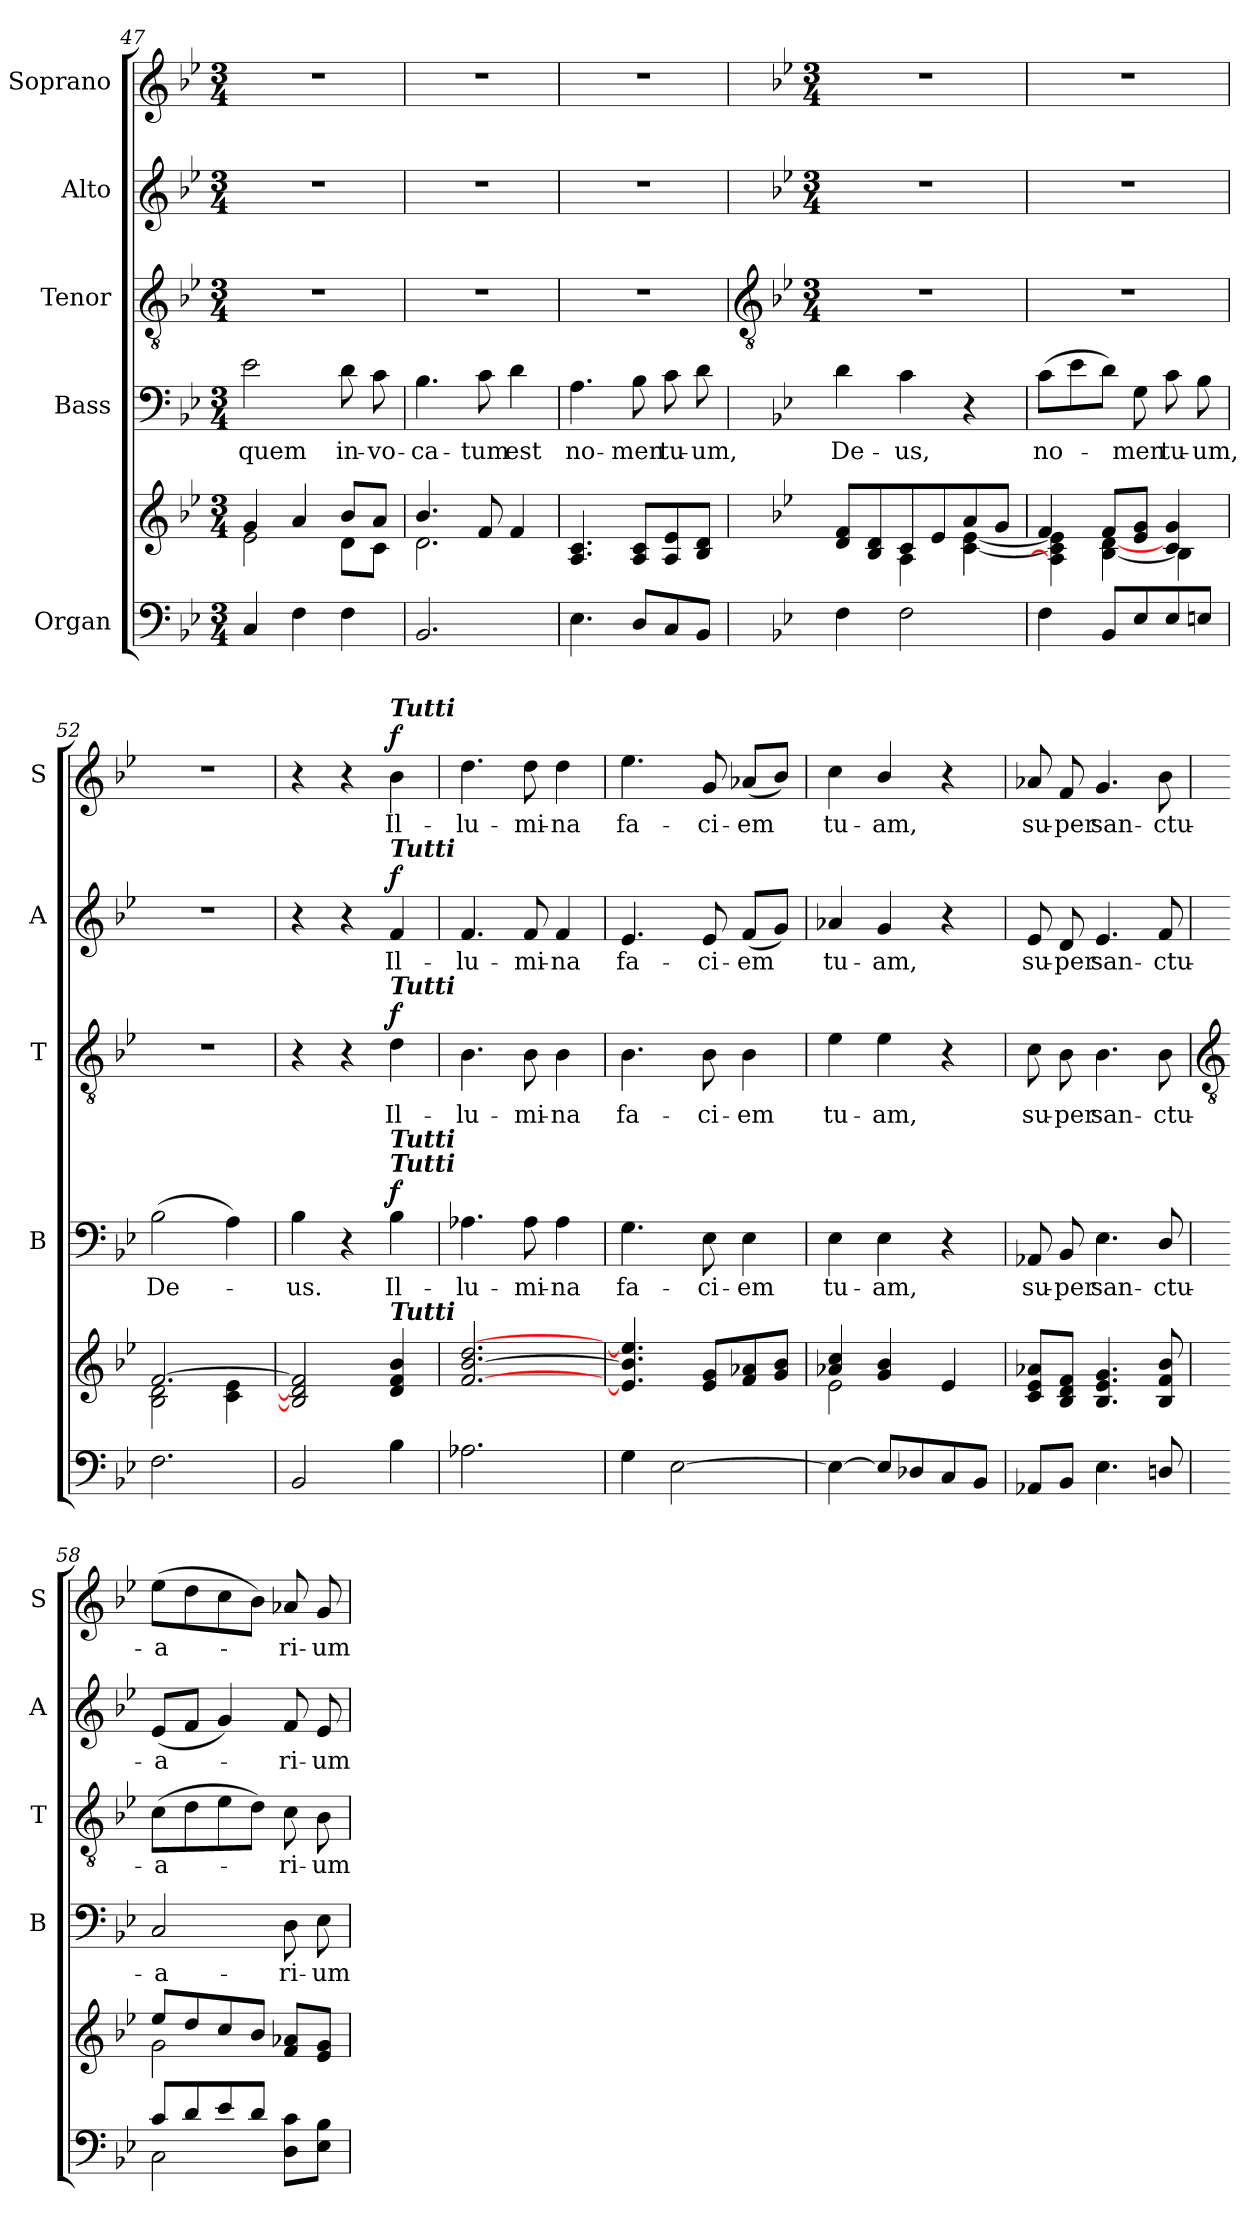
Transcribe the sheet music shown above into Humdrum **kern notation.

**kern	**kern	**kern	**text	**dynam	**kern	**text	**dynam	**kern	**text	**dynam	**kern	**text	**dynam
*part5	*part5	*part4	*part4	*part4	*part3	*part3	*part3	*part2	*part2	*part2	*part1	*part1	*part1
*staff6	*staff5	*staff4	*staff4	*staff4	*staff3	*staff3	*staff3	*staff2	*staff2	*staff2	*staff1	*staff1	*staff1
*I"Organ	*	*I"Bass	*	*	*I"Tenor	*	*	*I"Alto	*	*	*I"Soprano	*	*
*	*	*I'B	*	*	*I'T	*	*	*I'A	*	*	*I'S	*	*
*clefF4	*clefG2	*clefF4	*	*	*clefGv2	*	*	*clefG2	*	*	*clefG2	*	*
*k[b-e-]	*k[b-e-]	*k[b-e-]	*	*	*k[b-e-]	*	*	*k[b-e-]	*	*	*k[b-e-]	*	*
*B-:	*B-:	*B-:	*	*	*B-:	*	*	*B-:	*	*	*B-:	*	*
*M3/4	*M3/4	*M3/4	*	*	*M3/4	*	*	*M3/4	*	*	*M3/4	*	*
=47	=47	=47	=47	=47	=47	=47	=47	=47	=47	=47	=47	=47	=47
*	*^	*	*	*	*	*	*	*	*	*	*	*	*
!	!	!	!	!LO:LY:b	!	!	!	!	!	!	!	!	!	!
4C	4g/	2e-\	2e-	quem	.	2.r	.	.	2.r	.	.	2.r	.	.
4F	4a/	.	.	.	.	.	.	.	.	.	.	.	.	.
!	!	!	!	!LO:LY:b	!	!	!	!	!	!	!	!	!	!
4F	8b-/L	8d\L	8d	in-	.	.	.	.	.	.	.	.	.	.
!	!	!	!	!LO:LY:b	!	!	!	!	!	!	!	!	!	!
.	8a/J	8c\J	8c	-vo-	.	.	.	.	.	.	.	.	.	.
=48	=48	=48	=48	=48	=48	=48	=48	=48	=48	=48	=48	=48	=48	=48
!	!	!	!	!LO:LY:b	!	!	!	!	!	!	!	!	!	!
2.BB-	4.b-/	2.d\	4.B-	-ca-	.	2.r	.	.	2.r	.	.	2.r	.	.
!	!	!	!	!LO:LY:b	!	!	!	!	!	!	!	!	!	!
.	8f/	.	8c	-tum	.	.	.	.	.	.	.	.	.	.
!	!	!	!	!LO:LY:b	!	!	!	!	!	!	!	!	!	!
.	4f/	.	4d	est	.	.	.	.	.	.	.	.	.	.
=49	=49	=49	=49	=49	=49	=49	=49	=49	=49	=49	=49	=49	=49	=49
!	!	!LO:N:vis=1	!	!LO:LY:b	!	!	!	!	!	!	!	!	!	!
4.E-	4.A/ 4.c/	2.ryy	4.A	no-	.	2.r	.	.	2.r	.	.	2.r	.	.
!	!	!	!	!LO:LY:b	!	!	!	!	!	!	!	!	!	!
8DL	8A/ 8c/L	.	8B-	-men	.	.	.	.	.	.	.	.	.	.
!	!	!	!	!LO:LY:b	!	!	!	!	!	!	!	!	!	!
8C	8A/ 8e-/	.	8c	tu-	.	.	.	.	.	.	.	.	.	.
!	!	!	!	!LO:LY:b	!	!	!	!	!	!	!	!	!	!
8BB-J	8B-/ 8d/J	.	8d	-um,	.	.	.	.	.	.	.	.	.	.
!!LO:LB:g=z
=50	=50	=50	=50	=50	=50	=50	=50	=50	=50	=50	=50	=50	=50	=50
*	*	*	*	*	*	*clefGv2	*	*	*	*	*	*	*	*
*	*	*	*	*	*	*k[b-e-]	*	*	*k[b-e-]	*	*	*k[b-e-]	*	*
*	*	*	*	*	*	*B-:	*	*	*B-:	*	*	*B-:	*	*
*	*	*	*	*	*	*M3/4	*	*	*M3/4	*	*	*M3/4	*	*
!	!	!	!	!LO:LY:b	!	!LO:N:vis=1	!	!	!LO:N:vis=1	!	!	!LO:N:vis=1	!	!
4F	8d/ 8f/L	4ryy	4d	De-	.	2.r	.	.	2.r	.	.	2.r	.	.
.	8B-/ 8d/	.	.	.	.	.	.	.	.	.	.	.	.	.
!	!	!	!	!LO:LY:b	!	!	!	!	!	!	!	!	!	!
2F	8c/	4A\	4c	-us,	.	.	.	.	.	.	.	.	.	.
.	8e-/	.	.	.	.	.	.	.	.	.	.	.	.	.
.	8a/	[4c\ [4e-\	4r	.	.	.	.	.	.	.	.	.	.	.
.	8g/J	.	.	.	.	.	.	.	.	.	.	.	.	.
=51	=51	=51	=51	=51	=51	=51	=51	=51	=51	=51	=51	=51	=51	=51
!	!	!	!	!LO:LY:b	!	!LO:N:vis=1	!	!	!LO:N:vis=1	!	!	!LO:N:vis=1	!	!
4F	4f/	4A\] 4c\] 4e-\]	(>8cL	no-	.	2.r	.	.	2.r	.	.	2.r	.	.
.	.	.	8e-	.	.	.	.	.	.	.	.	.	.	.
8BB-L	8f/L	[4B-\ [4d\	8dJ)	.	.	.	.	.	.	.	.	.	.	.
!	!	!	!	!LO:LY:b	!	!	!	!	!	!	!	!	!	!
8E-	8e-/ 8g/J	.	8G	men	.	.	.	.	.	.	.	.	.	.
!	!	!	!	!LO:LY:b	!	!	!	!	!	!	!	!	!	!
8E-	4c/ 4g/	4B-\]	8c	tu-	.	.	.	.	.	.	.	.	.	.
!	!	!	!	!LO:LY:b	!	!	!	!	!	!	!	!	!	!
8EnJ	.	.	8B-	-um,	.	.	.	.	.	.	.	.	.	.
=52	=52	=52	=52	=52	=52	=52	=52	=52	=52	=52	=52	=52	=52	=52
!	!	!	!	!LO:LY:b	!	!LO:N:vis=1	!	!	!LO:N:vis=1	!	!	!LO:N:vis=1	!	!
2.F	[2.f/	2B-\ 2d\	(>2B-	De-	.	2.r	.	.	2.r	.	.	2.r	.	.
.	.	4c\ 4e-\	4A)	.	.	.	.	.	.	.	.	.	.	.
=53	=53	=53	=53	=53	=53	=53	=53	=53	=53	=53	=53	=53	=53	=53
!	!	!LO:N:vis=1	!	!LO:LY:b	!	!	!	!	!	!	!	!	!	!
2BB-	2B-/] 2d/] 2f/]	2.ryy	4B-	us.	.	4r	.	.	4r	.	.	4r	.	.
.	.	.	4r	.	.	4r	.	.	4r	.	.	4r	.	.
!	!	!	!	!	!	!	!	!	!	!	!	!LO:TX:a:Bi:t=Tutti	!	!
!	!	!	!	!	!	!	!	!	!LO:TX:a:Bi:t=Tutti	!	!	!	!	!
!	!	!	!	!	!	!LO:TX:a:Bi:t=Tutti	!	!	!	!	!	!	!	!
!	!	!	!LO:TX:a:Bi:t=Tutti	!	!	!	!	!	!	!	!	!	!	!
!	!	!	!LO:TX:a:Bi:t=Tutti	!	!	!	!	!	!	!	!	!	!	!
!	!LO:TX:a:Bi:t=Tutti	!	!	!	!	!	!	!	!	!	!	!	!	!
!	!	!	!	!LO:LY:b	!LO:DY:b	!	!LO:LY:b	!LO:DY:b	!	!LO:LY:b	!LO:DY:b	!	!LO:LY:b	!LO:DY:b
4B-	4d/ 4f/ 4b-/	.	4B-	Il-	f	4d	Il-	f	4f	Il-	f	4b-	Il-	f
=54	=54	=54	=54	=54	=54	=54	=54	=54	=54	=54	=54	=54	=54	=54
!	!	!LO:N:vis=1	!	!LO:LY:b	!	!	!LO:LY:b	!	!	!LO:LY:b	!	!	!LO:LY:b	!
2.A-X	[2.f/ [2.b-/ [2.dd/	2.ryy	4.A-X	-lu-	.	4.B-	-lu-	.	4.f	-lu-	.	4.dd	-lu-	.
!	!	!	!	!LO:LY:b	!	!	!LO:LY:b	!	!	!LO:LY:b	!	!	!LO:LY:b	!
.	.	.	8A-	-mi-	.	8B-	-mi-	.	8f	-mi-	.	8dd	-mi-	.
!	!	!	!	!LO:LY:b	!	!	!LO:LY:b	!	!	!LO:LY:b	!	!	!LO:LY:b	!
.	.	.	4A-	-na	.	4B-	-na	.	4f	-na	.	4dd	-na	.
=55	=55	=55	=55	=55	=55	=55	=55	=55	=55	=55	=55	=55	=55	=55
!	!	!LO:N:vis=1	!	!LO:LY:b	!	!	!LO:LY:b	!	!	!LO:LY:b	!	!	!LO:LY:b	!
4G	4.e-/] 4.b-/] 4.ee-/]	2.ryy	4.G	fa-	.	4.B-	fa-	.	4.e-	fa-	.	4.ee-	fa-	.
[2E-	.	.	.	.	.	.	.	.	.	.	.	.	.	.
!	!	!	!	!LO:LY:b	!	!	!LO:LY:b	!	!	!LO:LY:b	!	!	!LO:LY:b	!
.	8e-/ 8g/L	.	8E-	-ci-	.	8B-	-ci-	.	8e-	-ci-	.	8g	-ci-	.
!	!	!	!	!LO:LY:b	!	!	!LO:LY:b	!	!	!LO:LY:b	!	!	!LO:LY:b	!
.	8f/ 8a-X/	.	4E-	-em	.	4B-	-em	.	(<8fL	-em	.	(<8a-XL	-em	.
.	8g/ 8b-/J	.	.	.	.	.	.	.	8gJ)	.	.	8b-J)	.	.
=56	=56	=56	=56	=56	=56	=56	=56	=56	=56	=56	=56	=56	=56	=56
!	!	!	!	!LO:LY:b	!	!	!LO:LY:b	!	!	!LO:LY:b	!	!	!LO:LY:b	!
4E-_	4a-X/ 4cc/	2e-\	4E-	tu-	.	4e-	tu-	.	4a-X	tu-	.	4cc	tu-	.
!	!	!	!	!LO:LY:b	!	!	!LO:LY:b	!	!	!LO:LY:b	!	!	!LO:LY:b	!
8E-L]	4g/ 4b-/	.	4E-	-am,	.	4e-	-am,	.	4g	-am,	.	4b-/	-am,	.
8D-X	.	.	.	.	.	.	.	.	.	.	.	.	.	.
8C	4e-/	4ryy	4r	.	.	4r	.	.	4r	.	.	4r	.	.
8BB-J	.	.	.	.	.	.	.	.	.	.	.	.	.	.
=57	=57	=57	=57	=57	=57	=57	=57	=57	=57	=57	=57	=57	=57	=57
!	!	!LO:N:vis=1	!	!LO:LY:b	!	!	!LO:LY:b	!	!	!LO:LY:b	!	!	!LO:LY:b	!
8AA-XL	8c/ 8e-/ 8a-X/L	2.ryy	8AA-X	su-	.	8c	su-	.	8e-	su-	.	8a-X	su-	.
!	!	!	!	!LO:LY:b	!	!	!LO:LY:b	!	!	!LO:LY:b	!	!	!LO:LY:b	!
8BB-J	8B-/ 8d/ 8f/J	.	8BB-	-per	.	8B-	-per	.	8d	-per	.	8f	-per	.
!	!	!	!	!LO:LY:b	!	!	!LO:LY:b	!	!	!LO:LY:b	!	!	!LO:LY:b	!
4.E-	4.B-/ 4.e-/ 4.g/	.	4.E-	san-	.	4.B-	san-	.	4.e-	san-	.	4.g	san-	.
!	!	!	!	!LO:LY:b	!	!	!LO:LY:b	!	!	!LO:LY:b	!	!	!LO:LY:b	!
8Dn/	8B-/ 8f/ 8b-/	.	8D/	-ctu-	.	8B-	-ctu-	.	8f	-ctu-	.	8b-	-ctu-	.
!!LO:LB:g=z
=58	=58	=58	=58	=58	=58	=58	=58	=58	=58	=58	=58	=58	=58	=58
*	*	*	*	*	*	*clefGv2	*	*	*	*	*	*	*	*
*^	*	*	*	*	*	*	*	*	*	*	*	*	*	*
!	!	!	!	!	!LO:LY:b	!	!	!LO:LY:b	!	!	!LO:LY:b	!	!	!LO:LY:b	!
8c/L	2C\	8ee-/L	2g\	2C	-a-	.	(>8cL	-a-	.	(<8e-L	-a-	.	(>8ee-L	-a-	.
8d/	.	8dd/	.	.	.	.	8d	.	.	8fJ	.	.	8dd	.	.
8e-/	.	8cc/	.	.	.	.	8e-	.	.	4g)	.	.	8cc	.	.
8d/J	.	8b-/J	.	.	.	.	8dJ)	.	.	.	.	.	8b-J)	.	.
!	!	!	!	!	!LO:LY:b	!	!	!LO:LY:b	!	!	!LO:LY:b	!	!	!LO:LY:b	!
4ryy	8D 8cL	8f/ 8a-X/L	4ryy	8D	-ri-	.	8c	ri-	.	8f	ri-	.	8a-X	ri-	.
!	!	!	!	!	!LO:LY:b	!	!	!LO:LY:b	!	!	!LO:LY:b	!	!	!LO:LY:b	!
.	8E- 8B-J	8e-/ 8g/J	.	8E-	-um	.	8B-	-um	.	8e-	-um	.	8g	-um	.
*v	*v	*	*	*	*	*	*	*	*	*	*	*	*	*	*
*	*v	*v	*	*	*	*	*	*	*	*	*	*	*	*
=	=	=	=	=	=	=	=	=	=	=	=	=	=
*-	*-	*-	*-	*-	*-	*-	*-	*-	*-	*-	*-	*-	*-
